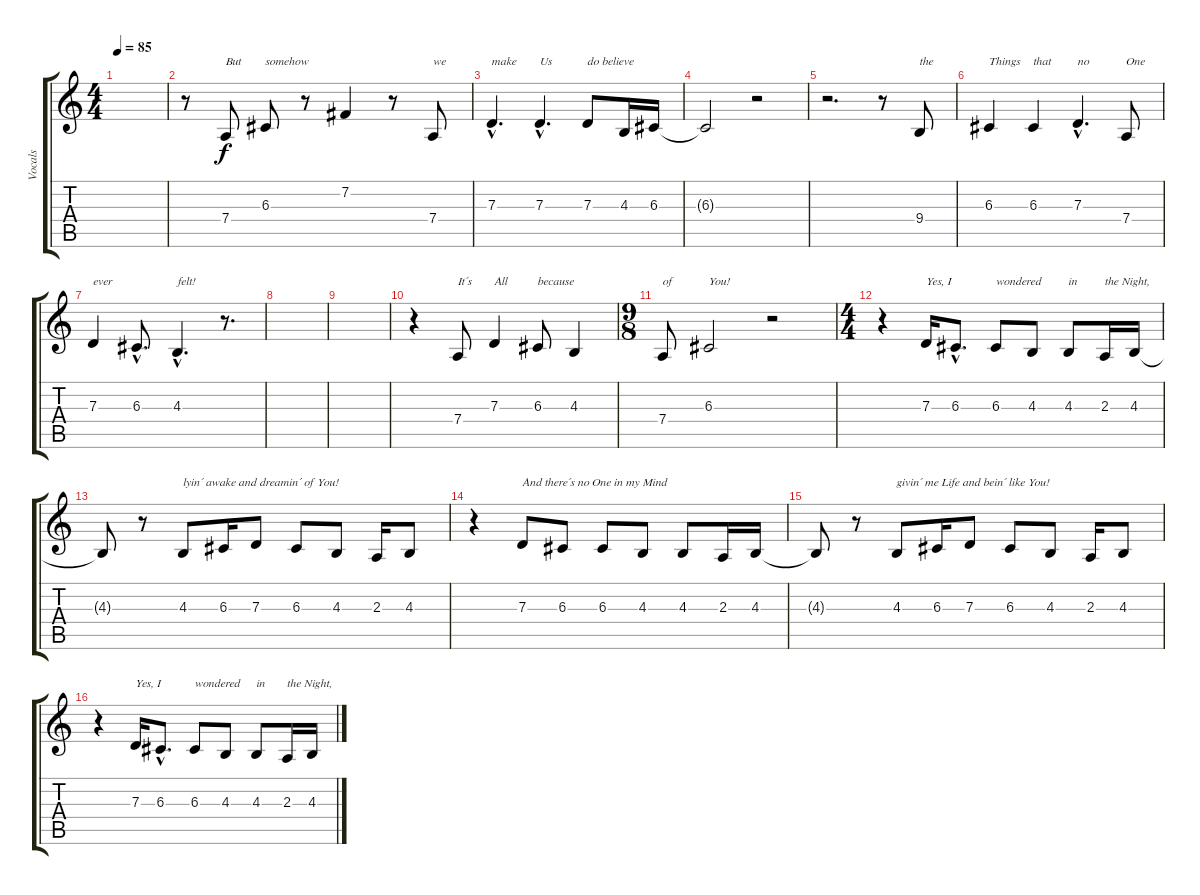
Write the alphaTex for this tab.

\track ("Vocals" "Vocals") {instrument lead6voice}
\staff {score tabs}
\tuning (E4 B3 G3 D3 A2 E2) {hide}
\ts (4 4)
\tempo 85
\clef g2
\ks c
|
r.8 7.4.8{txt "But"} 6.3.8{txt "somehow"} r.8 7.2.4 r.8 7.4.8{txt "we"} |
7.3{hac}.4{d txt "make"} 7.3{hac}.4{d txt "Us"} 7.3.8{txt "do believe"} 4.3.16 6.3.16 |
6.3{t}.2 r.2 |
r.2{d} r.8 9.4.8{txt "the"} |
6.3.4{txt "Things"} 6.3.4{txt "that"} 7.3{hac}.4{d txt "no"} 7.4.8{txt "One"} |
7.3.4{txt "ever"} 6.3{hac}.8{d} 4.3{hac}.4{d txt "felt!"} r.8{d} |
|
|
r.4 7.4.8{txt "It´s"} 7.3.4{txt "All"} 6.3.8{txt "because"} 4.3.4 |
\ts (9 8)
7.4.8{txt "of"} 6.3.2{txt "You!"} r.2 |
\ts (4 4)
r.4 7.3.16{txt "Yes, I"} 6.3{hac}.8{d} 6.3.8{txt "wondered"} 4.3.8 4.3.8{txt "in"} 2.3.16{txt "the Night,"} 4.3.16 |
4.3{t}.8 r.8 4.3.8{txt "lyin´ awake and dreamin´ of You!"} 6.3.16 7.3.8 6.3.8 4.3.8 2.3.16 4.3.8 |
r.4 7.3.8{txt "And there´s no One in my Mind"} 6.3.8 6.3.8 4.3.8 4.3.8 2.3.16 4.3.16 |
4.3{t}.8 r.8 4.3.8{txt "givin´ me Life and bein´ like You!"} 6.3.16 7.3.8 6.3.8 4.3.8 2.3.16 4.3.8 |
r.4 7.3.16{txt "Yes, I"} 6.3{hac}.8{d} 6.3.8{txt "wondered"} 4.3.8 4.3.8{txt "in"} 2.3.16{txt "the Night,"} 4.3.16
